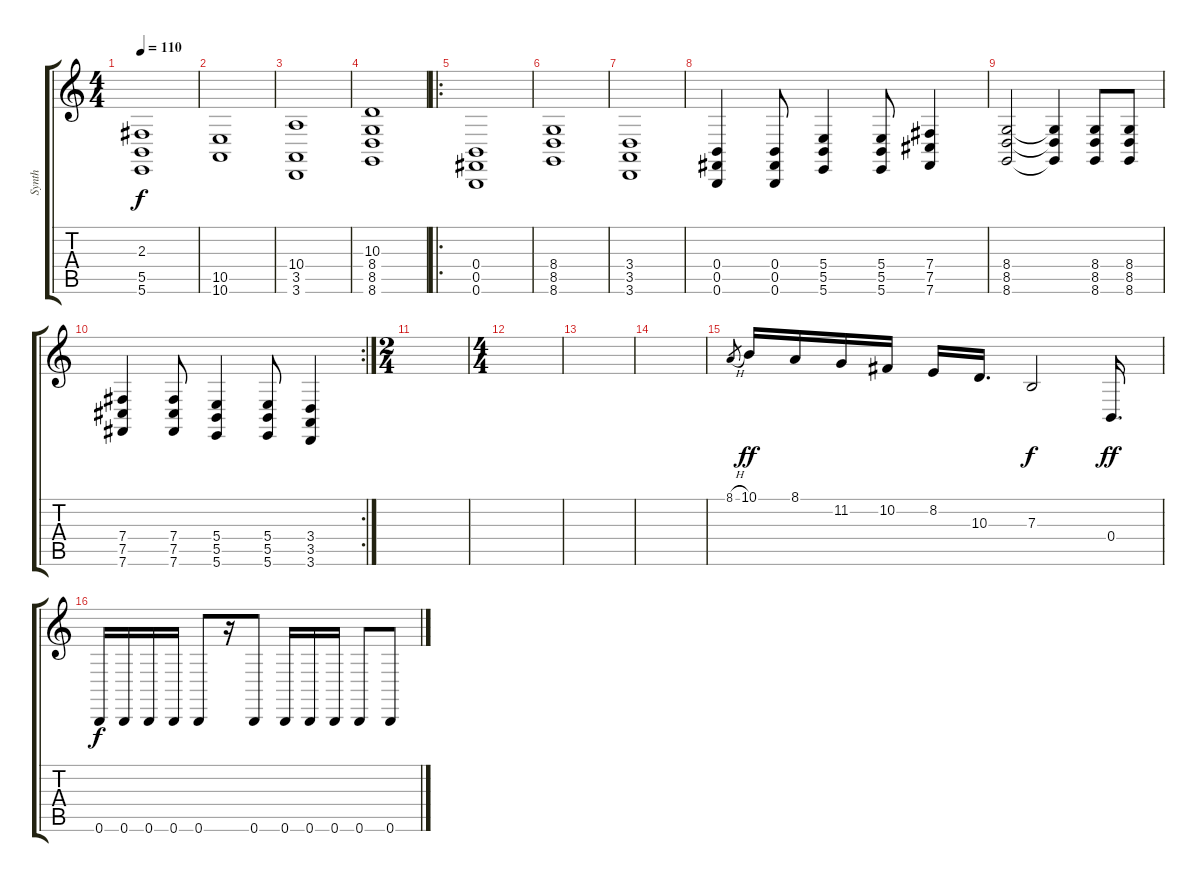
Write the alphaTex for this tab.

\track ("Synth" "Synth") {instrument lead8bassandlead}
\staff {score tabs}
\tuning (Db4 Ab3 E3 B2 Gb2 B1) {hide}
\ts (4 4)
\tempo 110
\clef g2
\ks c
(2.3 5.5 5.6).1{dy f} |
(10.5 10.6).1 |
(10.4 3.5 3.6).1 |
(10.3 8.4 8.5 8.6).1 |
\ro
(0.4 0.5 0.6).1 |
(8.4 8.5 8.6).1 |
(3.4 3.5 3.6).1 |
(0.4 0.5 0.6).4 (0.4 0.5 0.6).8 (5.4 5.5 5.6).4 (5.4 5.5 5.6).8 (7.4 7.5 7.6).4 |
(8.4 8.5 8.6).2 (8.4{t} 8.5{t} 8.6{t}).4 (8.4 8.5 8.6).8 (8.4 8.5 8.6).8 |
\rc 2
(7.4 7.5 7.6).4 (7.4 7.5 7.6).8 (5.4 5.5 5.6).4 (5.4 5.5 5.6).8 (3.4 3.5 3.6).4 |
\ts (2 4)
|
\ts (4 4)
|
|
|
8.1{h}.8{gr} 10.1.16{dy ff} 8.1.16 11.2.16 10.2.16 8.2.16 10.3.16{d} 7.3.2{dy f} 0.4.16{d dy ff} |
0.6.16{dy f} 0.6.16 0.6.16 0.6.16 0.6.8 r.16 0.6.8 0.6.16 0.6.16 0.6.16 0.6.8 0.6.8
